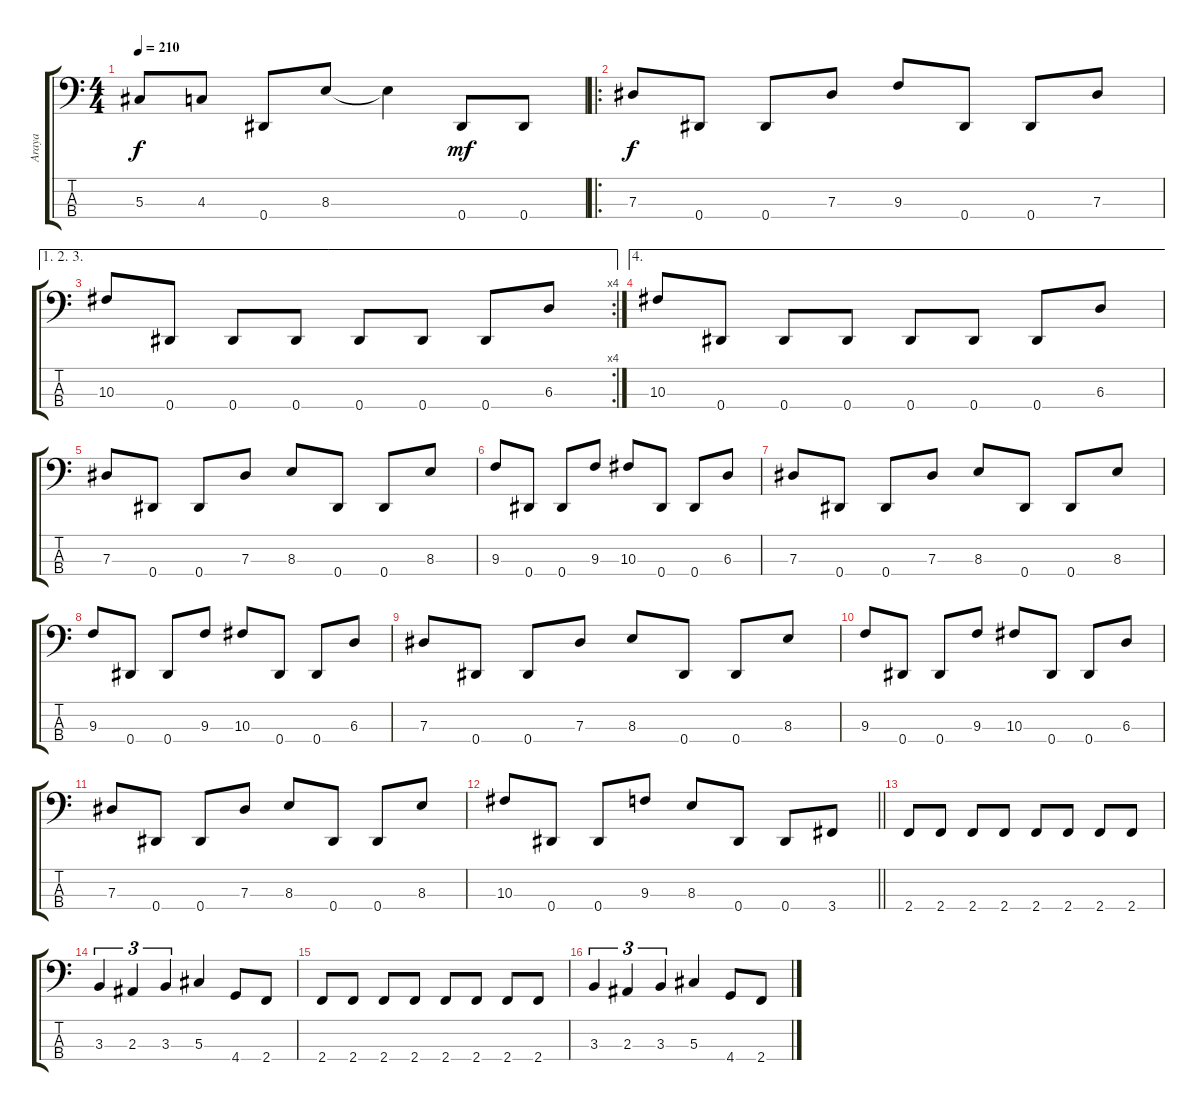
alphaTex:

\track ("Araya" "Araya") {instrument electricbasspick}
\staff {score tabs}
\tuning (Gb2 Db2 Ab1 Eb1) {hide}
\ts (4 4)
\tempo 210
\clef f4
\ks c
5.3.8{dy f} 4.3.8 0.4.8 8.3.8 8.3{t}.4 0.4.8{dy mf} 0.4.8 |
\ro
7.3.8{dy f} 0.4.8 0.4.8 7.3.8 9.3.8 0.4.8 0.4.8 7.3.8 |
\ae (1 2 3)
\rc 4
10.3.8 0.4.8 0.4.8 0.4.8 0.4.8 0.4.8 0.4.8 6.3.8 |
\ae 4
10.3.8 0.4.8 0.4.8 0.4.8 0.4.8 0.4.8 0.4.8 6.3.8 |
7.3.8 0.4.8 0.4.8 7.3.8 8.3.8 0.4.8 0.4.8 8.3.8 |
9.3.8 0.4.8 0.4.8 9.3.8 10.3.8 0.4.8 0.4.8 6.3.8 |
7.3.8 0.4.8 0.4.8 7.3.8 8.3.8 0.4.8 0.4.8 8.3.8 |
9.3.8 0.4.8 0.4.8 9.3.8 10.3.8 0.4.8 0.4.8 6.3.8 |
7.3.8 0.4.8 0.4.8 7.3.8 8.3.8 0.4.8 0.4.8 8.3.8 |
9.3.8 0.4.8 0.4.8 9.3.8 10.3.8 0.4.8 0.4.8 6.3.8 |
7.3.8 0.4.8 0.4.8 7.3.8 8.3.8 0.4.8 0.4.8 8.3.8 |
\barLineRight lightlight
10.3.8 0.4.8 0.4.8 9.3.8 8.3.8 0.4.8 0.4.8 3.4.8 |
2.4.8 2.4.8 2.4.8 2.4.8 2.4.8 2.4.8 2.4.8 2.4.8 |
3.3.4{tu (3 2)} 2.3.4{tu (3 2)} 3.3.4{tu (3 2)} 5.3.4 4.4.8 2.4.8 |
2.4.8 2.4.8 2.4.8 2.4.8 2.4.8 2.4.8 2.4.8 2.4.8 |
3.3.4{tu (3 2)} 2.3.4{tu (3 2)} 3.3.4{tu (3 2)} 5.3.4 4.4.8 2.4.8
